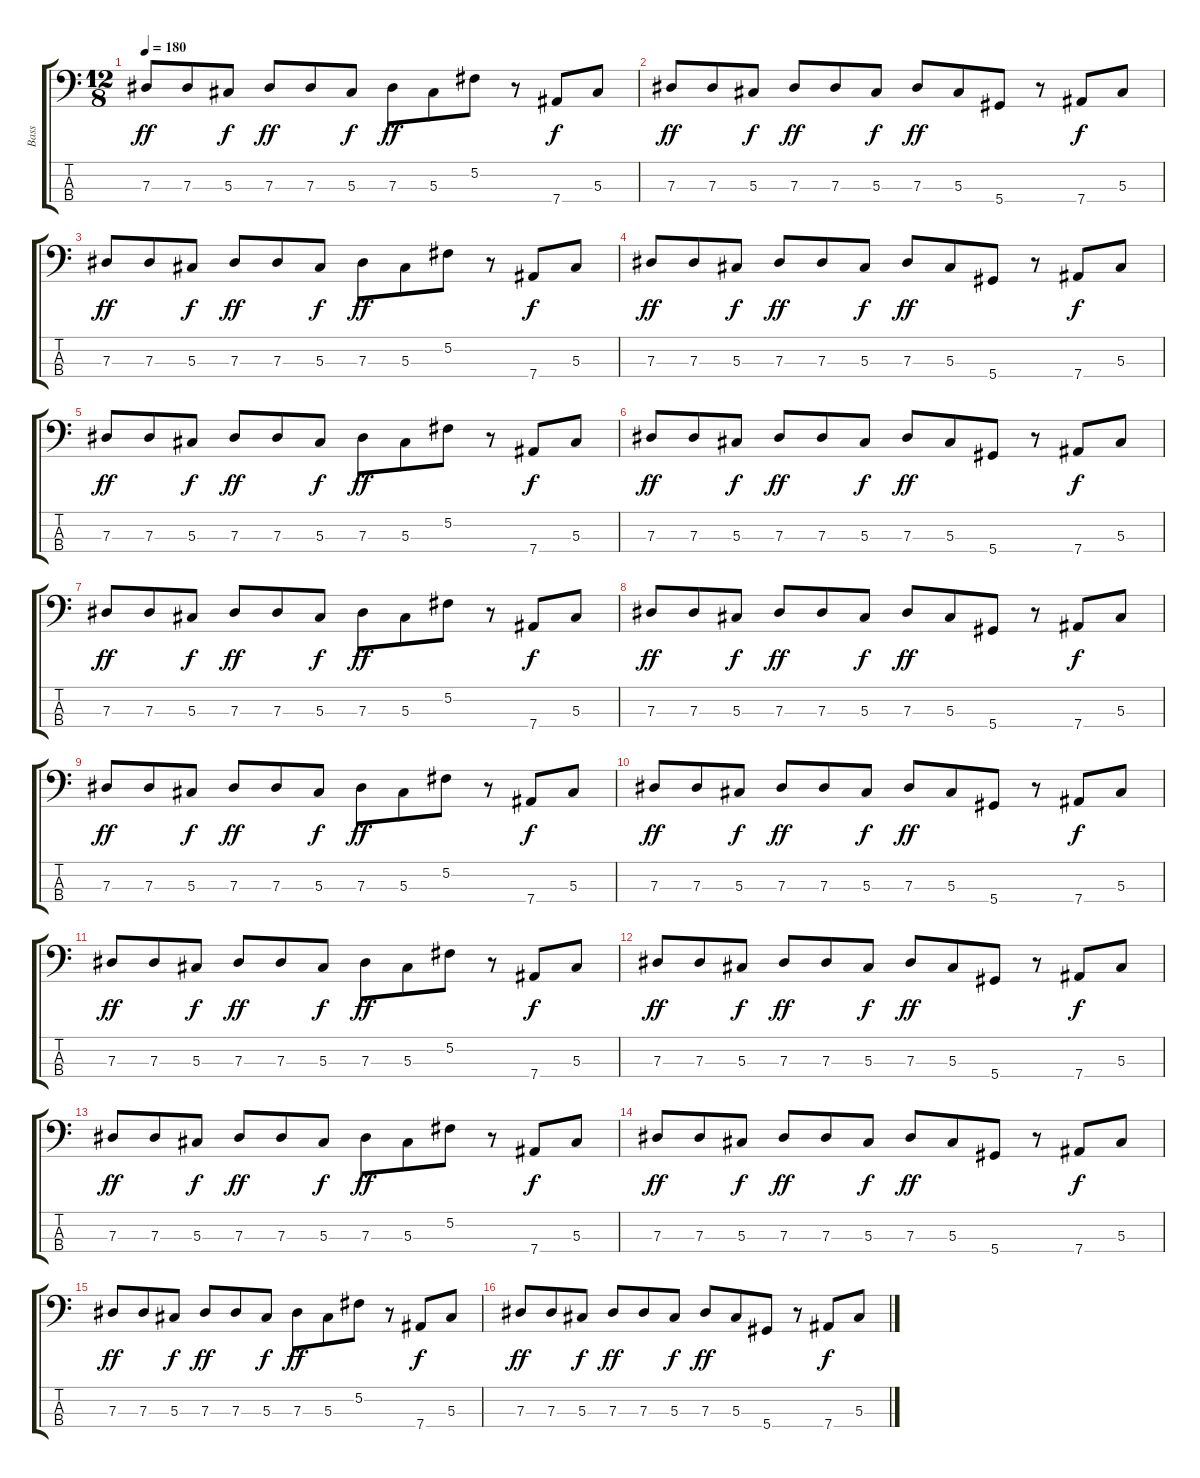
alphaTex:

\track ("Bass" "Bass") {instrument electricbassfinger}
\staff {score tabs}
\tuning (Gb2 Db2 Ab1 Eb1) {hide}
\ts (12 8)
\tempo 180
\clef f4
\ks c
7.3.8{dy ff} 7.3.8 5.3.8{dy f} 7.3.8{dy ff} 7.3.8 5.3.8{dy f} 7.3.8{dy ff} 5.3.8 5.2.8 r.8 7.4.8{dy f} 5.3.8 |
7.3.8{dy ff} 7.3.8 5.3.8{dy f} 7.3.8{dy ff} 7.3.8 5.3.8{dy f} 7.3.8{dy ff} 5.3.8 5.4.8 r.8 7.4.8{dy f} 5.3.8 |
7.3.8{dy ff} 7.3.8 5.3.8{dy f} 7.3.8{dy ff} 7.3.8 5.3.8{dy f} 7.3.8{dy ff} 5.3.8 5.2.8 r.8 7.4.8{dy f} 5.3.8 |
7.3.8{dy ff} 7.3.8 5.3.8{dy f} 7.3.8{dy ff} 7.3.8 5.3.8{dy f} 7.3.8{dy ff} 5.3.8 5.4.8 r.8 7.4.8{dy f} 5.3.8 |
7.3.8{dy ff} 7.3.8 5.3.8{dy f} 7.3.8{dy ff} 7.3.8 5.3.8{dy f} 7.3.8{dy ff} 5.3.8 5.2.8 r.8 7.4.8{dy f} 5.3.8 |
7.3.8{dy ff} 7.3.8 5.3.8{dy f} 7.3.8{dy ff} 7.3.8 5.3.8{dy f} 7.3.8{dy ff} 5.3.8 5.4.8 r.8 7.4.8{dy f} 5.3.8 |
7.3.8{dy ff} 7.3.8 5.3.8{dy f} 7.3.8{dy ff} 7.3.8 5.3.8{dy f} 7.3.8{dy ff} 5.3.8 5.2.8 r.8 7.4.8{dy f} 5.3.8 |
7.3.8{dy ff} 7.3.8 5.3.8{dy f} 7.3.8{dy ff} 7.3.8 5.3.8{dy f} 7.3.8{dy ff} 5.3.8 5.4.8 r.8 7.4.8{dy f} 5.3.8 |
7.3.8{dy ff} 7.3.8 5.3.8{dy f} 7.3.8{dy ff} 7.3.8 5.3.8{dy f} 7.3.8{dy ff} 5.3.8 5.2.8 r.8 7.4.8{dy f} 5.3.8 |
7.3.8{dy ff} 7.3.8 5.3.8{dy f} 7.3.8{dy ff} 7.3.8 5.3.8{dy f} 7.3.8{dy ff} 5.3.8 5.4.8 r.8 7.4.8{dy f} 5.3.8 |
7.3.8{dy ff} 7.3.8 5.3.8{dy f} 7.3.8{dy ff} 7.3.8 5.3.8{dy f} 7.3.8{dy ff} 5.3.8 5.2.8 r.8 7.4.8{dy f} 5.3.8 |
7.3.8{dy ff} 7.3.8 5.3.8{dy f} 7.3.8{dy ff} 7.3.8 5.3.8{dy f} 7.3.8{dy ff} 5.3.8 5.4.8 r.8 7.4.8{dy f} 5.3.8 |
7.3.8{dy ff} 7.3.8 5.3.8{dy f} 7.3.8{dy ff} 7.3.8 5.3.8{dy f} 7.3.8{dy ff} 5.3.8 5.2.8 r.8 7.4.8{dy f} 5.3.8 |
7.3.8{dy ff} 7.3.8 5.3.8{dy f} 7.3.8{dy ff} 7.3.8 5.3.8{dy f} 7.3.8{dy ff} 5.3.8 5.4.8 r.8 7.4.8{dy f} 5.3.8 |
7.3.8{dy ff} 7.3.8 5.3.8{dy f} 7.3.8{dy ff} 7.3.8 5.3.8{dy f} 7.3.8{dy ff} 5.3.8 5.2.8 r.8 7.4.8{dy f} 5.3.8 |
7.3.8{dy ff} 7.3.8 5.3.8{dy f} 7.3.8{dy ff} 7.3.8 5.3.8{dy f} 7.3.8{dy ff} 5.3.8 5.4.8 r.8 7.4.8{dy f} 5.3.8
